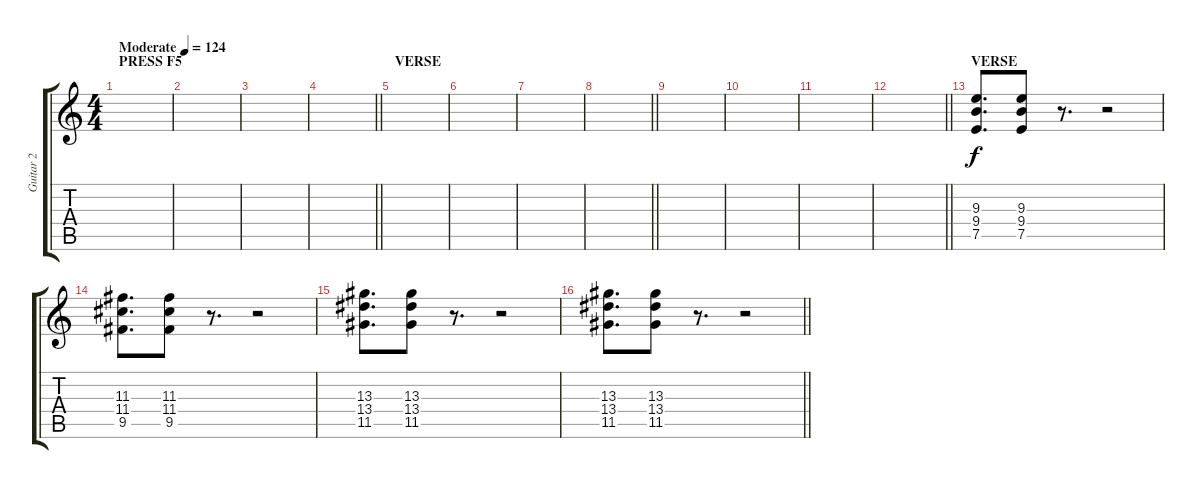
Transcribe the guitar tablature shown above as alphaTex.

\track ("Guitar 2" "Guitar 2") {instrument overdrivenguitar}
\staff {score tabs}
\tuning (E4 B3 G3 D3 A2 E2) {hide}
\ts (4 4)
\section ("" "PRESS F5")
\tempo (124 "Moderate")
\clef g2
\ks c
|
|
|
\barLineRight lightlight
|
\section ("" "VERSE")
|
|
|
\barLineRight lightlight
|
\section ("" "")
|
|
|
\barLineRight lightlight
|
\section ("" "VERSE")
(9.3 9.4 7.5).8{d} (9.3 9.4 7.5).8 r.8{d} r.2 |
(11.3 11.4 9.5).8{d} (11.3 11.4 9.5).8 r.8{d} r.2 |
(13.3 13.4 11.5).8{d} (13.3 13.4 11.5).8 r.8{d} r.2 |
\barLineRight lightlight
(13.3 13.4 11.5).8{d} (13.3 13.4 11.5).8 r.8{d} r.2
